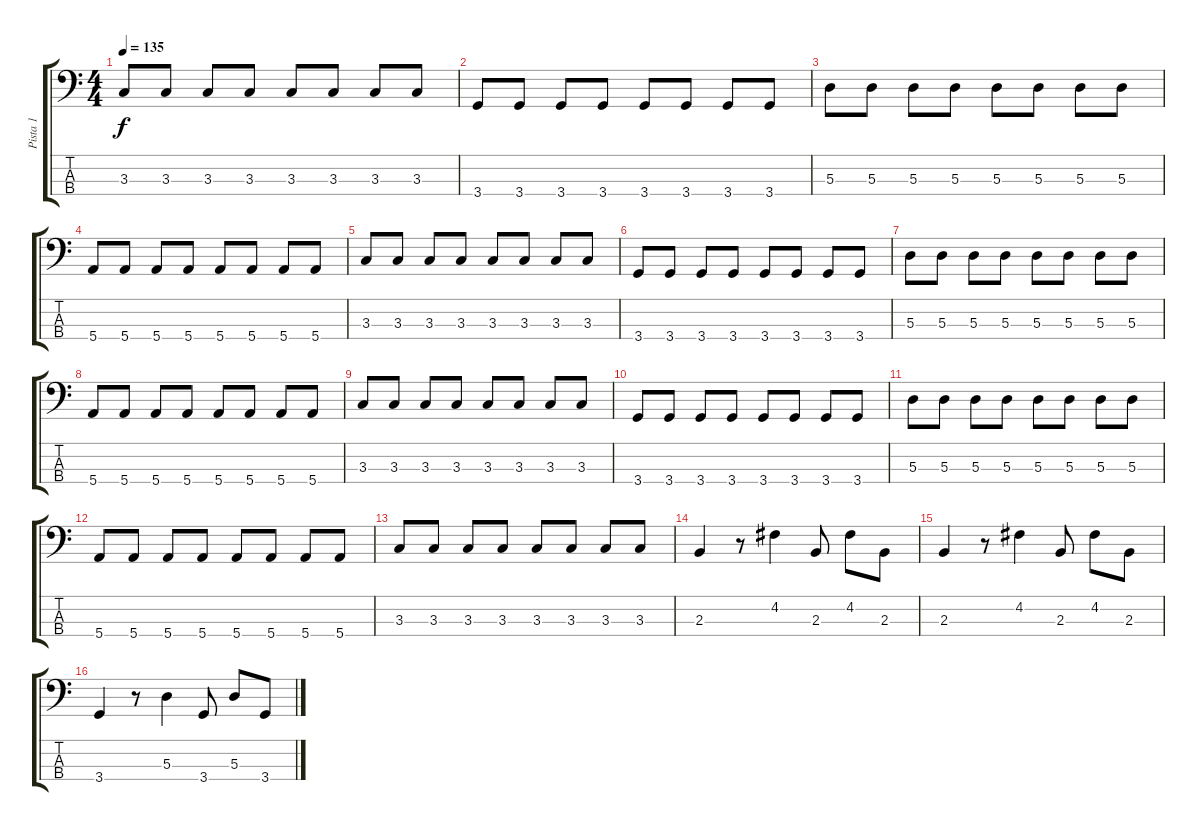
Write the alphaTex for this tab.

\track ("Pista 1" "Pista 1") {instrument electricbasspick}
\staff {score tabs}
\tuning (G2 D2 A1 E1) {hide}
\ts (4 4)
\tempo 135
\clef f4
\ks c
3.3.8{dy f} 3.3.8 3.3.8 3.3.8 3.3.8 3.3.8 3.3.8 3.3.8 |
3.4.8 3.4.8 3.4.8 3.4.8 3.4.8 3.4.8 3.4.8 3.4.8 |
5.3.8 5.3.8 5.3.8 5.3.8 5.3.8 5.3.8 5.3.8 5.3.8 |
5.4.8 5.4.8 5.4.8 5.4.8 5.4.8 5.4.8 5.4.8 5.4.8 |
3.3.8 3.3.8 3.3.8 3.3.8 3.3.8 3.3.8 3.3.8 3.3.8 |
3.4.8 3.4.8 3.4.8 3.4.8 3.4.8 3.4.8 3.4.8 3.4.8 |
5.3.8 5.3.8 5.3.8 5.3.8 5.3.8 5.3.8 5.3.8 5.3.8 |
5.4.8 5.4.8 5.4.8 5.4.8 5.4.8 5.4.8 5.4.8 5.4.8 |
3.3.8 3.3.8 3.3.8 3.3.8 3.3.8 3.3.8 3.3.8 3.3.8 |
3.4.8 3.4.8 3.4.8 3.4.8 3.4.8 3.4.8 3.4.8 3.4.8 |
5.3.8 5.3.8 5.3.8 5.3.8 5.3.8 5.3.8 5.3.8 5.3.8 |
5.4.8 5.4.8 5.4.8 5.4.8 5.4.8 5.4.8 5.4.8 5.4.8 |
3.3.8 3.3.8 3.3.8 3.3.8 3.3.8 3.3.8 3.3.8 3.3.8 |
2.3.4 r.8 4.2.4 2.3.8 4.2.8 2.3.8 |
2.3.4 r.8 4.2.4 2.3.8 4.2.8 2.3.8 |
3.4.4 r.8 5.3.4 3.4.8 5.3.8 3.4.8
